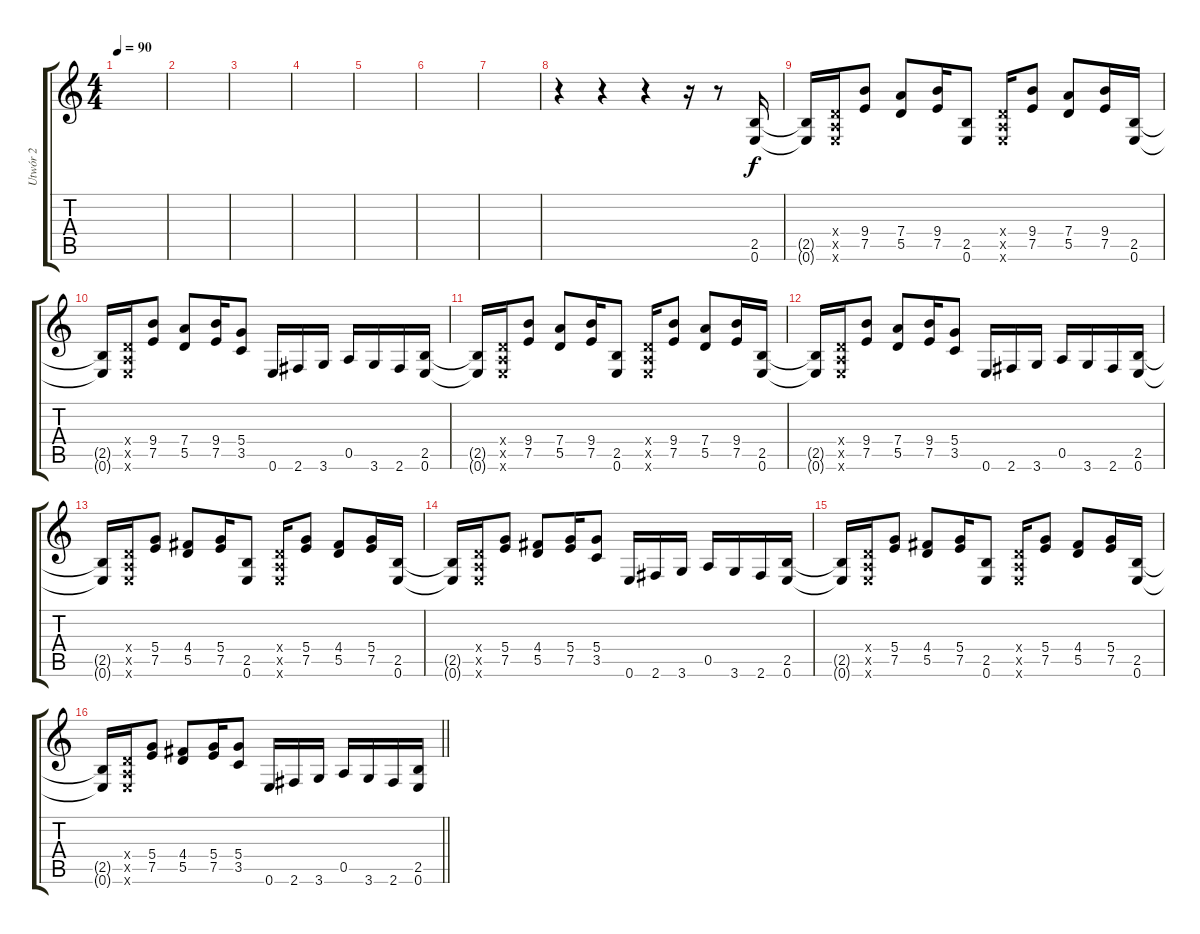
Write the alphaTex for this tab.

\track ("Utwór 2" "Utwór 2") {instrument distortionguitar}
\staff {score tabs}
\tuning (E4 B3 G3 D3 A2 E2) {hide}
\ts (4 4)
\tempo 90
\clef g2
\ks c
|
|
|
|
|
|
|
r.4 r.4 r.4 r.16 r.8 (2.5 0.6).16 |
(2.5{t} 0.6{t}).16 (0.4{x} 0.5{x} 0.6{x}).16 (9.4 7.5).8 (7.4 5.5).8 (9.4 7.5).16 (2.5 0.6).8 (0.4{x} 0.5{x} 0.6{x}).16 (9.4 7.5).8 (7.4 5.5).8 (9.4 7.5).16 (2.5 0.6).16 |
(2.5{t} 0.6{t}).16 (0.4{x} 0.5{x} 0.6{x}).16 (9.4 7.5).8 (7.4 5.5).8 (9.4 7.5).16 (5.4 3.5).8 0.6.16 2.6.16 3.6.16 0.5.16 3.6.16 2.6.16 (2.5 0.6).16 |
(2.5{t} 0.6{t}).16 (0.4{x} 0.5{x} 0.6{x}).16 (9.4 7.5).8 (7.4 5.5).8 (9.4 7.5).16 (2.5 0.6).8 (0.4{x} 0.5{x} 0.6{x}).16 (9.4 7.5).8 (7.4 5.5).8 (9.4 7.5).16 (2.5 0.6).16 |
(2.5{t} 0.6{t}).16 (0.4{x} 0.5{x} 0.6{x}).16 (9.4 7.5).8 (7.4 5.5).8 (9.4 7.5).16 (5.4 3.5).8 0.6.16 2.6.16 3.6.16 0.5.16 3.6.16 2.6.16 (2.5 0.6).16 |
(2.5{t} 0.6{t}).16 (0.4{x} 0.5{x} 0.6{x}).16 (5.4 7.5).8 (4.4 5.5).8 (5.4 7.5).16 (2.5 0.6).8 (0.4{x} 0.5{x} 0.6{x}).16 (5.4 7.5).8 (4.4 5.5).8 (5.4 7.5).16 (2.5 0.6).16 |
(2.5{t} 0.6{t}).16 (0.4{x} 0.5{x} 0.6{x}).16 (5.4 7.5).8 (4.4 5.5).8 (5.4 7.5).16 (5.4 3.5).8 0.6.16 2.6.16 3.6.16 0.5.16 3.6.16 2.6.16 (2.5 0.6).16 |
(2.5{t} 0.6{t}).16 (0.4{x} 0.5{x} 0.6{x}).16 (5.4 7.5).8 (4.4 5.5).8 (5.4 7.5).16 (2.5 0.6).8 (0.4{x} 0.5{x} 0.6{x}).16 (5.4 7.5).8 (4.4 5.5).8 (5.4 7.5).16 (2.5 0.6).16 |
\barLineRight lightlight
(2.5{t} 0.6{t}).16 (0.4{x} 0.5{x} 0.6{x}).16 (5.4 7.5).8 (4.4 5.5).8 (5.4 7.5).16 (5.4 3.5).8 0.6.16 2.6.16 3.6.16 0.5.16 3.6.16 2.6.16 (2.5 0.6).16
